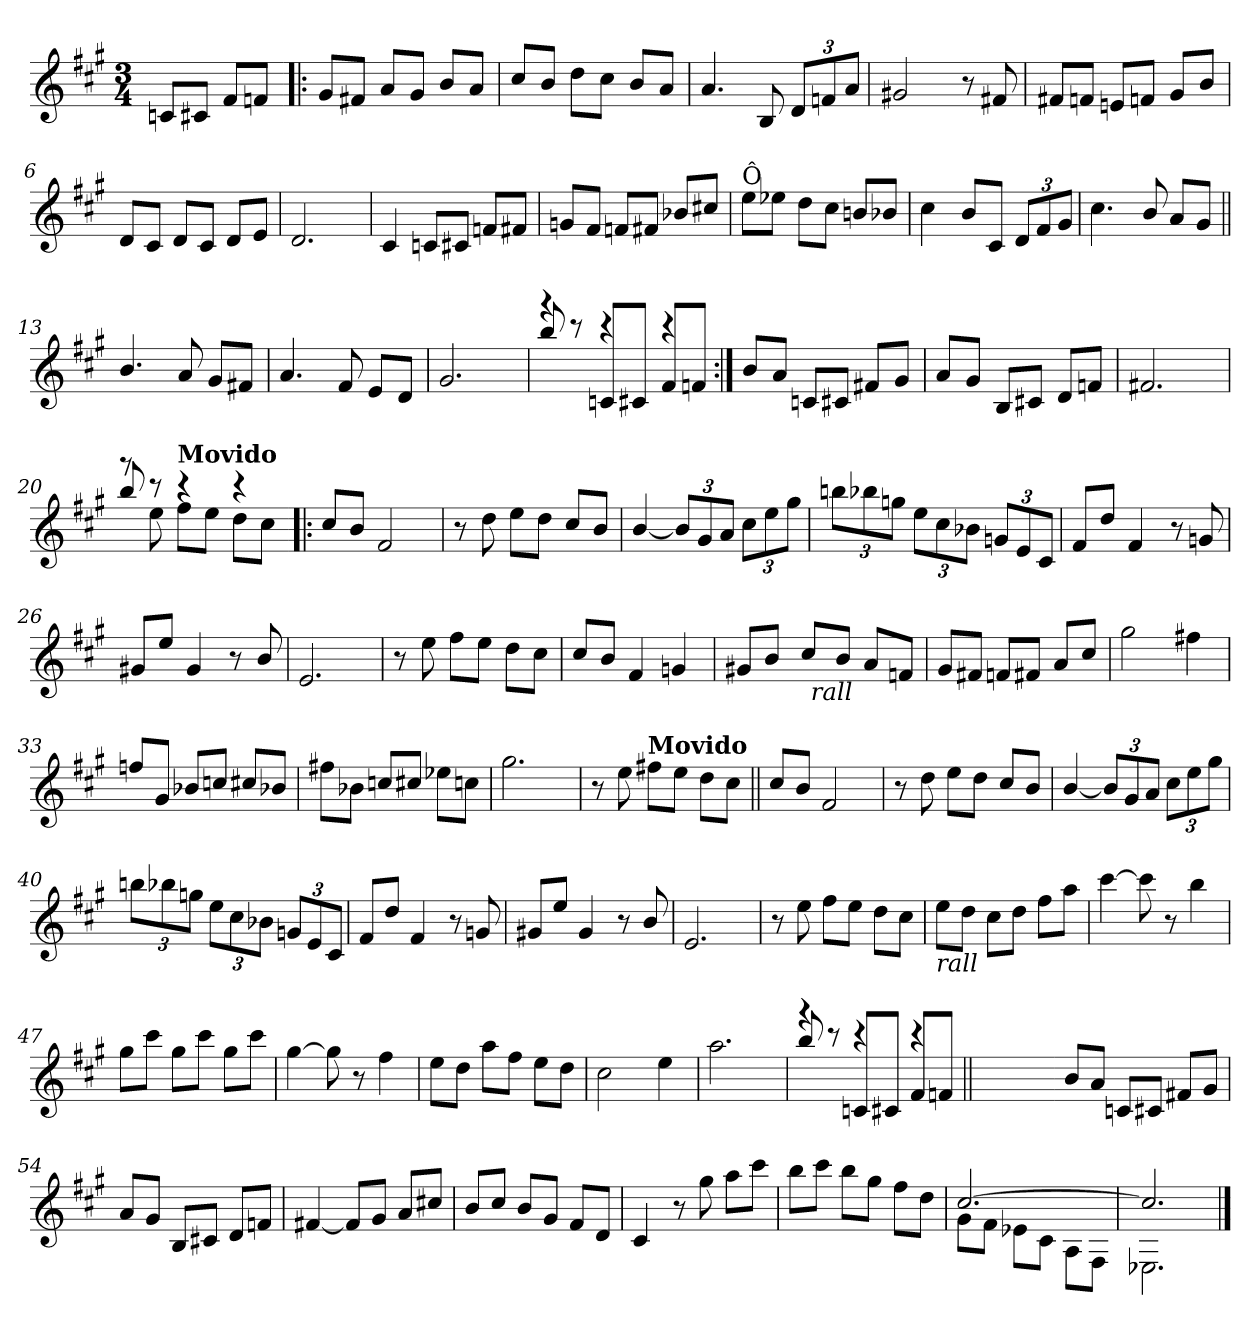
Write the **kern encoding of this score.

**kern
*part1
*staff1
*clefG2
*k[f#c#g#]
*A:
*M3/4
=
8cn/L
8c#X/J
8f#/L
8fn/J
=1!|:
8g#/L
8f#X/J
8a/L
8g#/J
8b/L
8a/J
=2
8cc#/L
8b/J
8dd\L
8cc#\J
8b/L
8a/J
=3
4.a/
8B/
12d/L
12fn/
12a/J
!!LO:LB:g=z
=4
2g#X/
8r
8f#X/
=5
8f#X/L
8fn/J
8en/L
8fn/J
8g#/L
8b/J
=6
8d/L
8c#/J
8d/L
8c#/J
8d/L
8e/J
=7
2.d/
=8
4c#/
8cn/L
8c#X/J
8fn/L
8f#X/J
!!LO:LB:g=z
=9
8gn/L
8f#/J
8fn/L
8f#X/J
8b-X/L
8cc#X/J
=10
!LO:TX:a:t=Ô
8ee\L
8ee-X\J
8dd\L
8cc#\J
8bn/L
8b-X/J
=11
4cc#\
8b/L
8c#/J
12d/L
12f#/
12g#/J
=12
4.cc#\
8b/
8a/L
8g#/J
!!LO:LB:g=z
=13||
4.b/
8a/
8g#/L
8f#X/J
=14
4.a/
8f#/
8e/L
8d/J
=15
2.g#/
=16
*^
4r	8bb!/
.	8rccc
8cn/L	4rbb
8c#X/J	.
8f#/L	4rbb
8fn/J	.
*v	*v
!!LO:LB:g=z
=17:|!
8b/L
8a/J
8cn/L
8c#X/J
8f#X/L
8g#/J
=18
8a/L
8g#/J
8B/L
8c#X/J
8d/L
8fn/J
=19
2.f#X/
=20
*^
8r	8bb!/
8ee\	8rccc
!LO:TX:a:B:t=Movido	!
8ff#\L	4rbb
8ee\J	.
8dd\L	4rbb
8cc#\J	.
*v	*v
!!LO:LB:g=z
=21!|:
8cc#/L
8b/J
2f#/
=22
8r
8dd\
8ee\L
8dd\J
8cc#/L
8b/J
=23
[4b/
12b/L]
12g#/
12a/J
12cc#\L
12ee\
12gg#\J
=24
12bbn\L
12bb-X\
12ggn\J
12ee\L
12cc#\
12b-X\J
12gn/L
12e/
12c#/J
!!LO:LB:g=z
=25
8f#/L
8dd/J
4f#/
8r
8gn/
=26
8g#X/L
8ee/J
4g#/
8r
8b/
=27
2.e/
=28
8r
8ee\
8ff#\L
8ee\J
8dd\L
8cc#\J
!!LO:LB:g=z
=29
8cc#/L
8b/J
4f#/
4gn/
=30
*^
8g#X/L	6ryy
8b/J	.
.	12ryy
8cc#/L	48ryy
!	!LO:TX:b:i:t=rall
.	3ryy
8b/J	.
8a/L	.
.	12..ryy
8fn/J	.
*v	*v
=31
8g#/L
8f#X/J
8fn/L
8f#X/J
8a/L
8cc#/J
=32
2gg#\
4ff#X\
!!LO:LB:g=z
=33
8ffn/L
8g#/J
8b-X/L
8ccn/J
8cc#X/L
8b-X/J
=34
8ff#X\L
8b-X\J
8ccn/L
8cc#X/J
8ee-X\L
8ccn\J
=35
2.gg#\
=36
8r:
8ee\
!LO:TX:a:B:t=Movido
8ff#X\L
8ee\J
8dd\L
8cc#\J
!!LO:PB:g=z
=37||
8cc#/L
8b/J
2f#/
=38
8r
8dd\
8ee\L
8dd\J
8cc#/L
8b/J
=39
[4b/
12b/L]
12g#/
12a/J
12cc#\L
12ee\
12gg#\J
=40
12bbn\L
12bb-X\
12ggn\J
12ee\L
12cc#\
12b-X\J
12gn/L
12e/
12c#/J
!!LO:LB:g=z
=41
8f#/L
8dd/J
4f#/
8r
8gn/
=42
8g#X/L
8ee/J
4g#/
8r
8b/
=43
2.e/
=44
8r
8ee\
8ff#\L
8ee\J
8dd\L
8cc#\J
!!LO:LB:g=z
=45
!LO:TX:b:i:t=rall
8ee\L
8dd\J
8cc#\L
8dd\J
8ff#\L
8aa\J
=46
[4ccc#\
8ccc#\]
8r
4bb\
=47
8gg#\L
8ccc#\J
8gg#\L
8ccc#\J
8gg#\L
8ccc#\J
=48
[4gg#\
8gg#\]
8r
4ff#\
!!LO:LB:g=z
=49
8ee\L
8dd\J
8aa\L
8ff#\J
8ee\L
8dd\J
=50
2cc#\
4ee\
=51
2.aa\
=52
*^
4r	8bb!/
.	8rccc
8cn/L	4rbb
8c#X/J	.
8f#/L	4rbb
8fn/J	.
*v	*v
=52X521||
2.ryy
!!LO:LB:g=z
=53-
8b/L
8a/J
8cn/L
8c#X/J
8f#X/L
8g#/J
=54
8a/L
8g#/J
8B/L
8c#X/J
8d/L
8fn/J
=55
[4f#X/
8f#/L]
8g#/J
8a/L
8cc#X/J
=56
8b/L
8cc#/J
8b/L
8g#/J
8f#/L
8d/J
!!LO:LB:g=z
=57
4c#/
8r
8gg#\
8aa\L
8ccc#\J
=58
8bb\L
8ccc#\J
8bb\L
8gg#\J
8ff#\L
8dd\J
=59
*^
[>2.cc#/	8g#!\L
.	8f#!\J
.	8e-X!\L
.	8c#!\J
.	8A!\L
.	8F#!\J
=60	=60
2.cc#/]	2.E-X!\
*v	*v
==
*-
